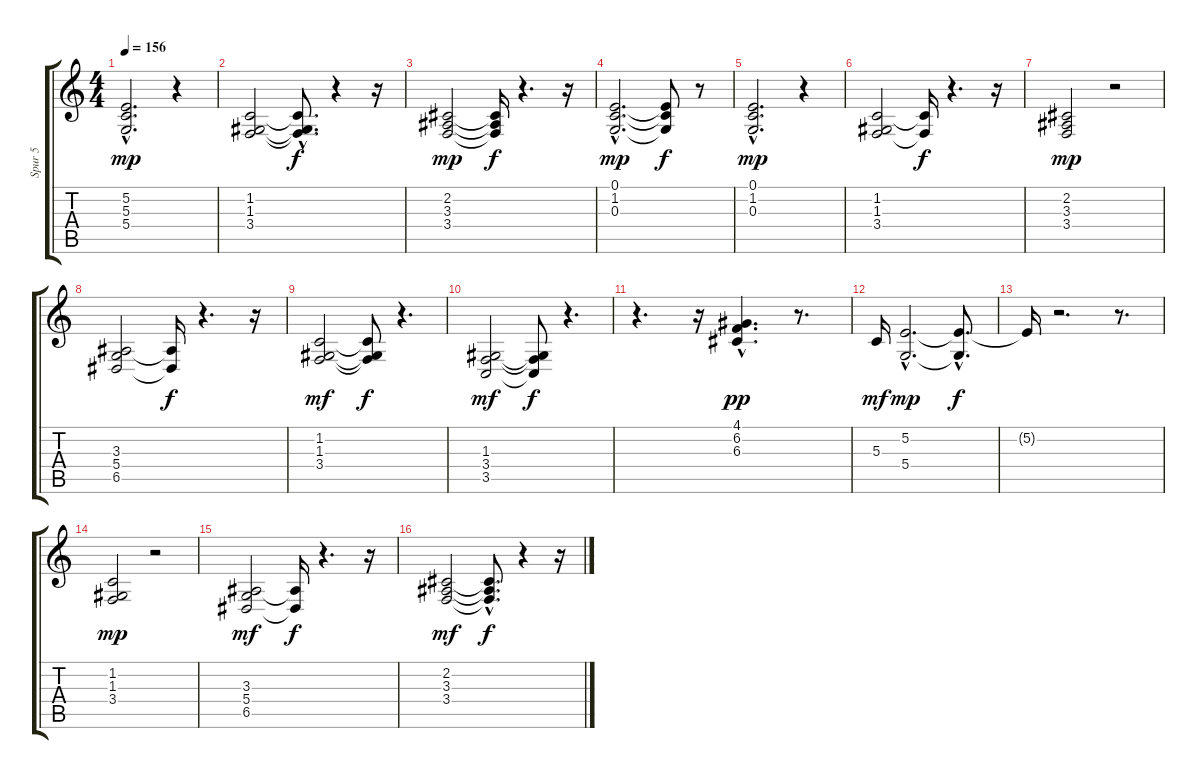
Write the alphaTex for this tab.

\track ("Spur 5" "Spur 5") {instrument fx8scifi}
\staff {score tabs}
\tuning (E4 B3 G3 D3 A2 E2) {hide}
\ts (4 4)
\tempo 156
\clef g2
\ks c
(5.2 5.3 5.4{hac}).2{d dy mp} r.4 |
(1.2 1.3 3.4).2 (1.2{t} 1.3{t} 3.4{hac t}).8{d dy f} r.4 r.16 |
(2.2 3.3 3.4).2{dy mp} (2.2{t} 3.3{t} 3.4{t}).16{dy f} r.4{d} r.16 |
(0.1{hac} 1.2{hac} 0.3{hac}).2{d dy mp} (0.1{t} 1.2{t} 0.3{t}).8{dy f} r.8 |
(0.1 1.2 0.3{hac}).2{d dy mp} r.4 |
(1.2 1.3 3.4).2 (1.2{t} 3.4{t}).16{dy f} r.4{d} r.16 |
(2.2 3.3 3.4).2{dy mp} r.2 |
(3.3 5.4 6.5).2 (3.3{t} 6.5{t}).16{dy f} r.4{d} r.16 |
(1.2 1.3 3.4).2{dy mf} (1.2{t} 1.3{t} 3.4{t}).8{dy f} r.4{d} |
(1.3 3.4 3.5).2{dy mf} (1.3{t} 3.4{t} 3.5{t}).8{dy f} r.4{d} |
r.4{d} r.16 (4.1{hac} 6.2{hac} 6.3{hac}).4{d dy pp} r.8{d} |
5.3.16{dy mf} (5.2{hac} 5.4{hac}).2{d dy mp} (5.2{hac t} 5.4{hac t}).8{d dy f} |
5.2{t}.16 r.2{d} r.8{d} |
(1.2 1.3 3.4).2{dy mp} r.2 |
(3.3 5.4 6.5).2{dy mf} (3.3{t} 6.5{t}).16{dy f} r.4{d} r.16 |
(2.2 3.3 3.4).2{dy mf} (2.2{hac t} 3.3{t} 3.4{hac t}).8{d dy f} r.4 r.16
